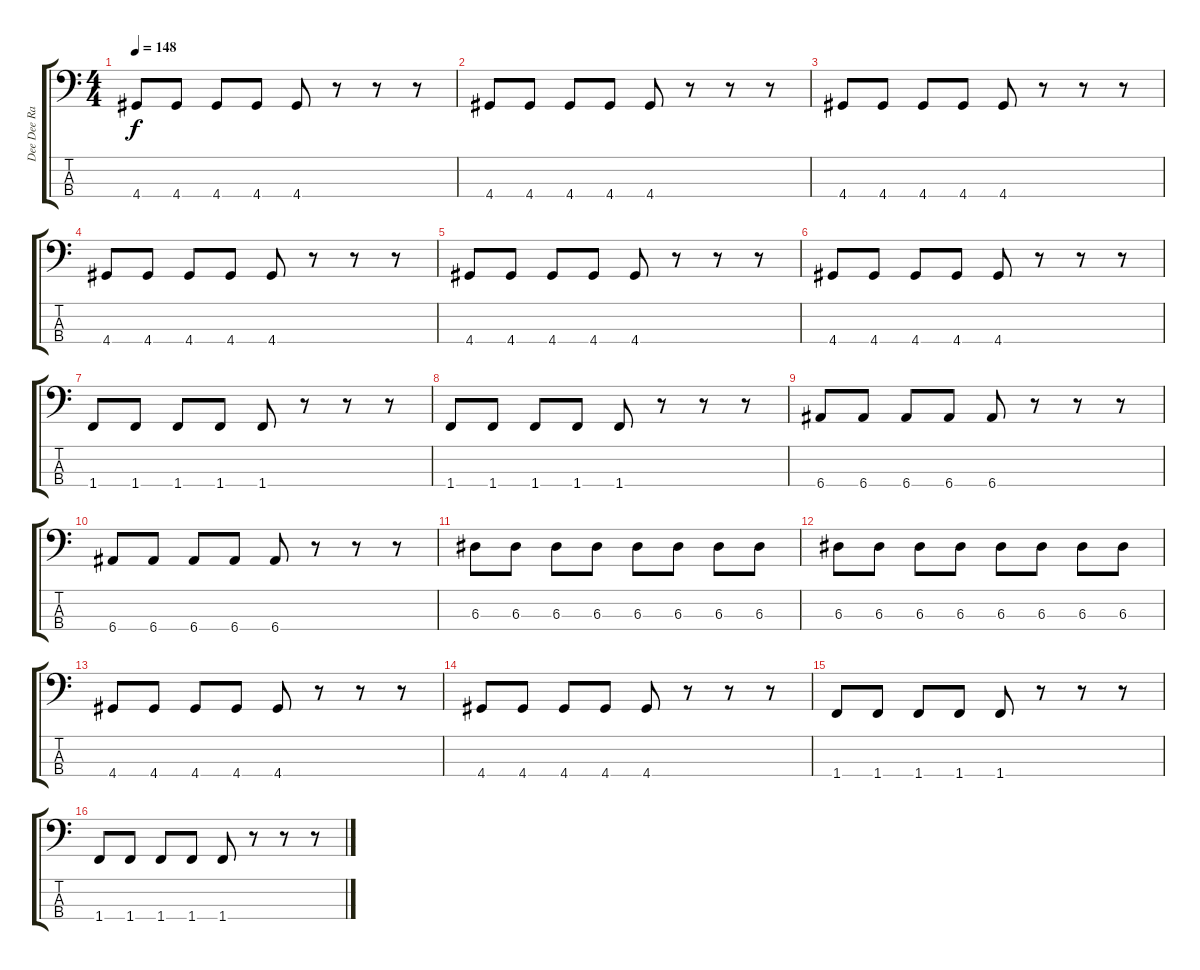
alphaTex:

\track ("Dee Dee Ramone - Bass" "Dee Dee Ra") {instrument electricbasspick}
\staff {score tabs}
\tuning (G2 D2 A1 E1) {hide}
\ts (4 4)
\tempo 148
\clef f4
\ks c
4.4.8{dy f instrument electricbasspick} 4.4.8 4.4.8 4.4.8 4.4.8 r.8 r.8 r.8 |
4.4.8 4.4.8 4.4.8 4.4.8 4.4.8 r.8 r.8 r.8 |
4.4.8 4.4.8 4.4.8 4.4.8 4.4.8 r.8 r.8 r.8 |
4.4.8 4.4.8 4.4.8 4.4.8 4.4.8 r.8 r.8 r.8 |
4.4.8 4.4.8 4.4.8 4.4.8 4.4.8 r.8 r.8 r.8 |
4.4.8 4.4.8 4.4.8 4.4.8 4.4.8 r.8 r.8 r.8 |
1.4.8 1.4.8 1.4.8 1.4.8 1.4.8 r.8 r.8 r.8 |
1.4.8 1.4.8 1.4.8 1.4.8 1.4.8 r.8 r.8 r.8 |
6.4.8 6.4.8 6.4.8 6.4.8 6.4.8 r.8 r.8 r.8 |
6.4.8 6.4.8 6.4.8 6.4.8 6.4.8 r.8 r.8 r.8 |
6.3.8 6.3.8 6.3.8 6.3.8 6.3.8 6.3.8 6.3.8 6.3.8 |
6.3.8 6.3.8 6.3.8 6.3.8 6.3.8 6.3.8 6.3.8 6.3.8 |
4.4.8 4.4.8 4.4.8 4.4.8 4.4.8 r.8 r.8 r.8 |
4.4.8 4.4.8 4.4.8 4.4.8 4.4.8 r.8 r.8 r.8 |
1.4.8 1.4.8 1.4.8 1.4.8 1.4.8 r.8 r.8 r.8 |
1.4.8 1.4.8 1.4.8 1.4.8 1.4.8 r.8 r.8 r.8
